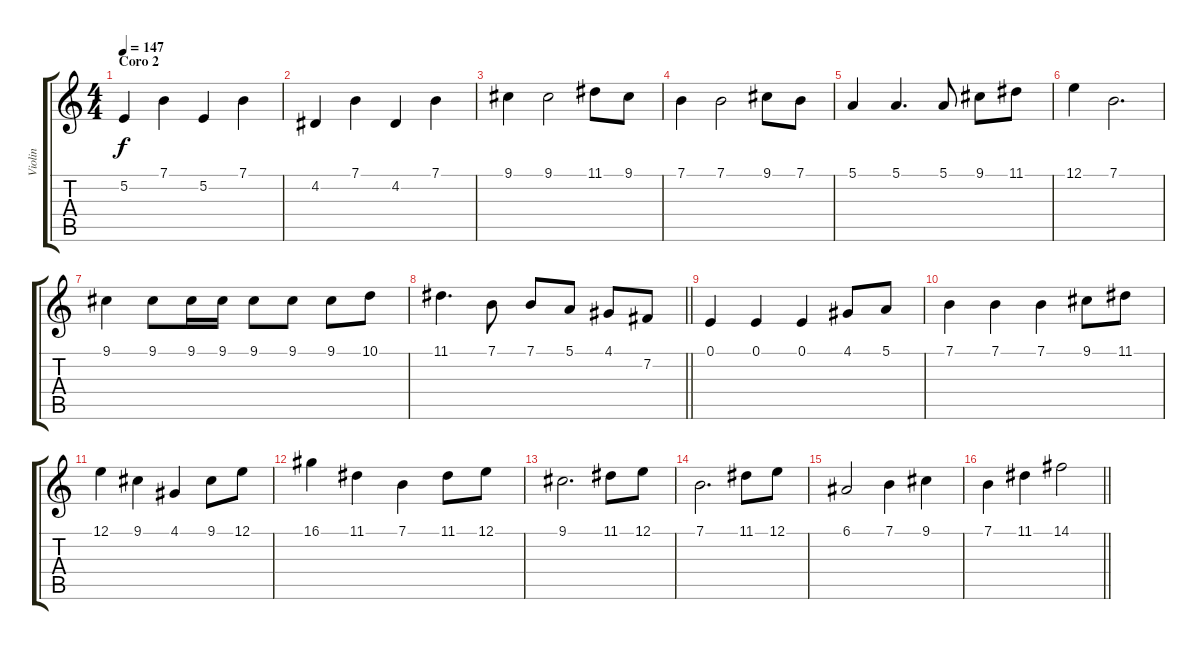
\track ("Violin" "Violin") {instrument violin}
\staff {score tabs}
\tuning (E4 B3 G3 D3 A2 E2) {hide}
\ts (4 4)
\section ("" "Coro 2")
\tempo 147
\clef g2
\ks c
5.2.4{dy f} 7.1.4 5.2.4 7.1.4 |
4.2.4 7.1.4 4.2.4 7.1.4 |
9.1.4 9.1.2 11.1.8 9.1.8 |
7.1.4 7.1.2 9.1.8 7.1.8 |
5.1.4 5.1.4{d} 5.1.8 9.1.8 11.1.8 |
12.1.4 7.1.2{d} |
9.1.4 9.1.8 9.1.16 9.1.16 9.1.8 9.1.8 9.1.8 10.1.8 |
\barLineRight lightlight
11.1.4{d} 7.1.8 7.1.8 5.1.8 4.1.8 7.2.8 |
\section ("" "")
0.1.4 0.1.4 0.1.4 4.1.8 5.1.8 |
7.1.4 7.1.4 7.1.4 9.1.8 11.1.8 |
12.1.4 9.1.4 4.1.4 9.1.8 12.1.8 |
16.1.4 11.1.4 7.1.4 11.1.8 12.1.8 |
9.1.2{d} 11.1.8 12.1.8 |
7.1.2{d} 11.1.8 12.1.8 |
6.1.2 7.1.4 9.1.4 |
\barLineRight lightlight
7.1.4 11.1.4 14.1.2
